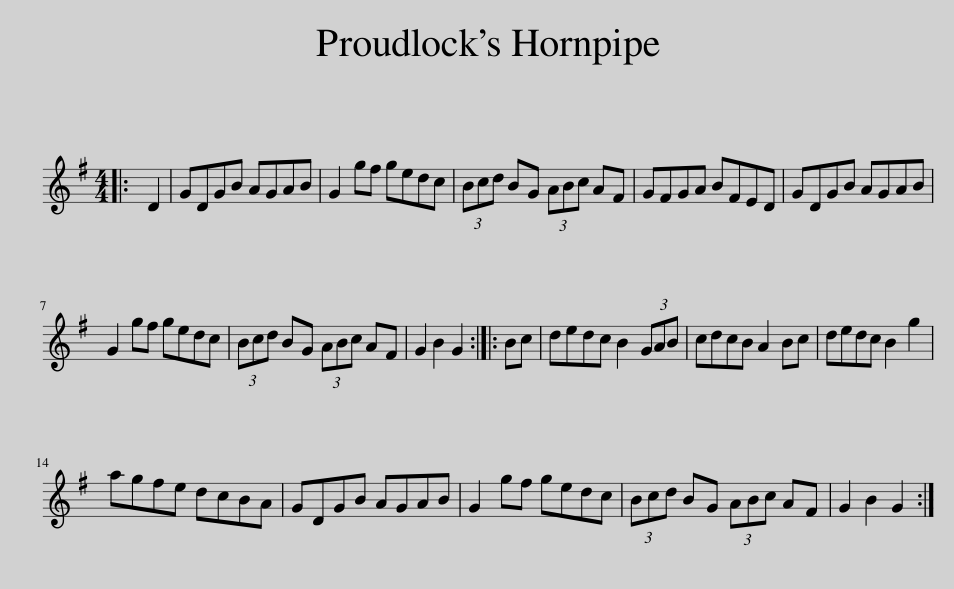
X:1
L:1/8
M:4/4
I:linebreak $
K:G
V:1 treble
V:1
|: D2 | GDGB AGAB | G2 gf gedc | (3Bcd BG (3ABc AF | GFGA BFED | %5
 GDGB AGAB |$ G2 gf gedc | (3Bcd BG (3ABc AF | G2 B2 G2 :: Bc | %10
 dedc B2 (3GAB | cdcB A2 Bc | dedc B2 g2 |$ agfe dcBA | GDGB AGAB | %15
 G2 gf gedc | (3Bcd BG (3ABc AF | G2 B2 G2 :| %18
